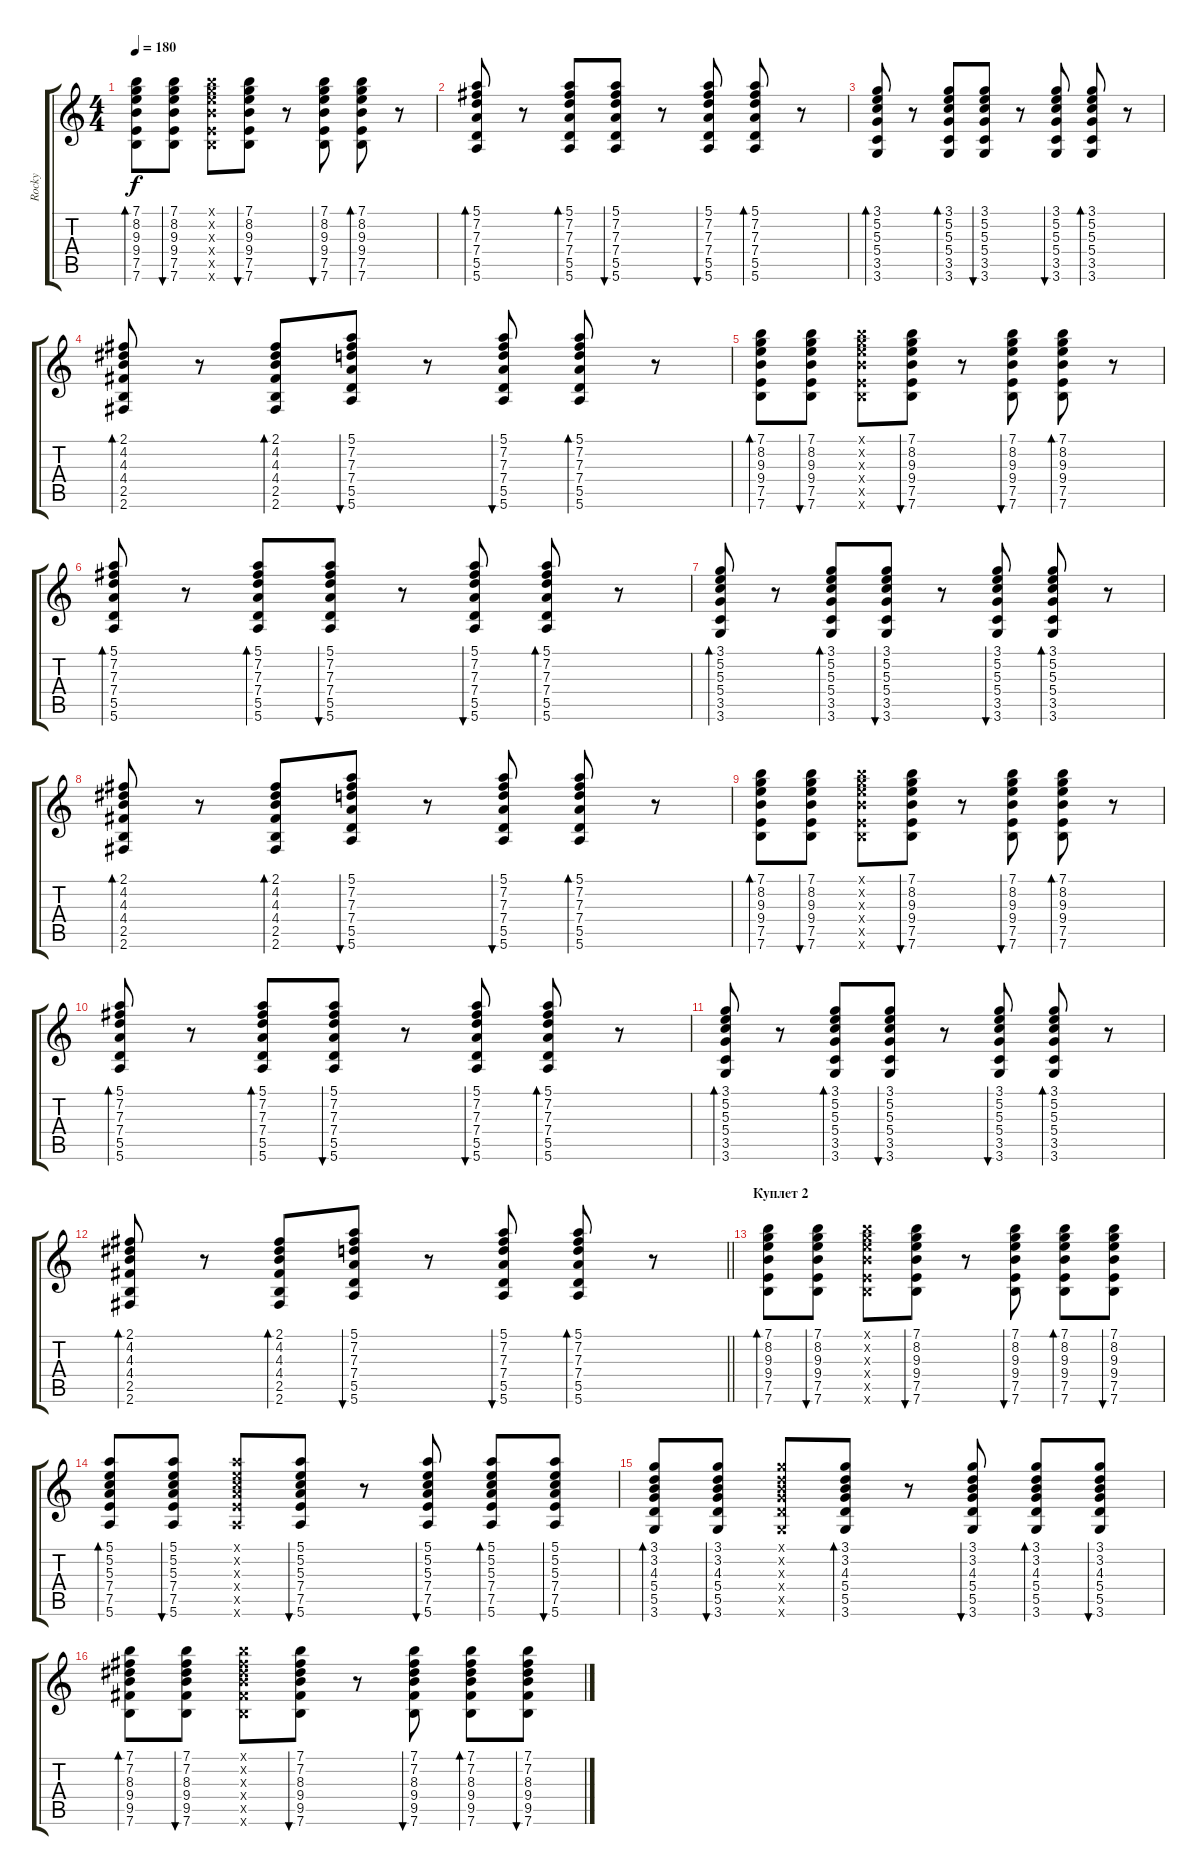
\track ("Rocky" "Rocky") {instrument electricguitarclean}
\staff {score tabs}
\tuning (E4 B3 G3 D3 A2 E2) {hide}
\ts (4 4)
\tempo 180
\clef g2
\ks c
(7.1 8.2 9.3 9.4 7.5 7.6).8{bd 60 dy f} (7.1 8.2 9.3 9.4 7.5 7.6).8{bu 60} (7.1{x} 8.2{x} 9.3{x} 9.4{x} 7.5{x} 7.6{x}).8 (7.1 8.2 9.3 9.4 7.5 7.6).8{bu 60} r.8 (7.1 8.2 9.3 9.4 7.5 7.6).8{bu 60} (7.1 8.2 9.3 9.4 7.5 7.6).8{bd 60} r.8 |
(5.1 7.2 7.3 7.4 5.5 5.6).8{bd 60} r.8 (5.1 7.2 7.3 7.4 5.5 5.6).8{bd 60} (5.1 7.2 7.3 7.4 5.5 5.6).8{bu 60} r.8 (5.1 7.2 7.3 7.4 5.5 5.6).8{bu 60} (5.1 7.2 7.3 7.4 5.5 5.6).8{bd 60} r.8 |
(3.1 5.2 5.3 5.4 3.5 3.6).8{bd 60} r.8 (3.1 5.2 5.3 5.4 3.5 3.6).8{bd 60} (3.1 5.2 5.3 5.4 3.5 3.6).8{bu 60} r.8 (3.1 5.2 5.3 5.4 3.5 3.6).8{bu 60} (3.1 5.2 5.3 5.4 3.5 3.6).8{bd 60} r.8 |
(2.1 4.2 4.3 4.4 2.5 2.6).8{bd 60} r.8 (2.1 4.2 4.3 4.4 2.5 2.6).8{bd 60} (5.1 7.2 7.3 7.4 5.5 5.6).8{bu 60} r.8 (5.1 7.2 7.3 7.4 5.5 5.6).8{bu 60} (5.1 7.2 7.3 7.4 5.5 5.6).8{bd 60} r.8 |
(7.1 8.2 9.3 9.4 7.5 7.6).8{bd 60} (7.1 8.2 9.3 9.4 7.5 7.6).8{bu 60} (7.1{x} 8.2{x} 9.3{x} 9.4{x} 7.5{x} 7.6{x}).8 (7.1 8.2 9.3 9.4 7.5 7.6).8{bu 60} r.8 (7.1 8.2 9.3 9.4 7.5 7.6).8{bu 60} (7.1 8.2 9.3 9.4 7.5 7.6).8{bd 60} r.8 |
(5.1 7.2 7.3 7.4 5.5 5.6).8{bd 60} r.8 (5.1 7.2 7.3 7.4 5.5 5.6).8{bd 60} (5.1 7.2 7.3 7.4 5.5 5.6).8{bu 60} r.8 (5.1 7.2 7.3 7.4 5.5 5.6).8{bu 60} (5.1 7.2 7.3 7.4 5.5 5.6).8{bd 60} r.8 |
(3.1 5.2 5.3 5.4 3.5 3.6).8{bd 60} r.8 (3.1 5.2 5.3 5.4 3.5 3.6).8{bd 60} (3.1 5.2 5.3 5.4 3.5 3.6).8{bu 60} r.8 (3.1 5.2 5.3 5.4 3.5 3.6).8{bu 60} (3.1 5.2 5.3 5.4 3.5 3.6).8{bd 60} r.8 |
(2.1 4.2 4.3 4.4 2.5 2.6).8{bd 60} r.8 (2.1 4.2 4.3 4.4 2.5 2.6).8{bd 60} (5.1 7.2 7.3 7.4 5.5 5.6).8{bu 60} r.8 (5.1 7.2 7.3 7.4 5.5 5.6).8{bu 60} (5.1 7.2 7.3 7.4 5.5 5.6).8{bd 60} r.8 |
(7.1 8.2 9.3 9.4 7.5 7.6).8{bd 60} (7.1 8.2 9.3 9.4 7.5 7.6).8{bu 60} (7.1{x} 8.2{x} 9.3{x} 9.4{x} 7.5{x} 7.6{x}).8 (7.1 8.2 9.3 9.4 7.5 7.6).8{bu 60} r.8 (7.1 8.2 9.3 9.4 7.5 7.6).8{bu 60} (7.1 8.2 9.3 9.4 7.5 7.6).8{bd 60} r.8 |
(5.1 7.2 7.3 7.4 5.5 5.6).8{bd 60} r.8 (5.1 7.2 7.3 7.4 5.5 5.6).8{bd 60} (5.1 7.2 7.3 7.4 5.5 5.6).8{bu 60} r.8 (5.1 7.2 7.3 7.4 5.5 5.6).8{bu 60} (5.1 7.2 7.3 7.4 5.5 5.6).8{bd 60} r.8 |
(3.1 5.2 5.3 5.4 3.5 3.6).8{bd 60} r.8 (3.1 5.2 5.3 5.4 3.5 3.6).8{bd 60} (3.1 5.2 5.3 5.4 3.5 3.6).8{bu 60} r.8 (3.1 5.2 5.3 5.4 3.5 3.6).8{bu 60} (3.1 5.2 5.3 5.4 3.5 3.6).8{bd 60} r.8 |
\barLineRight lightlight
(2.1 4.2 4.3 4.4 2.5 2.6).8{bd 60} r.8 (2.1 4.2 4.3 4.4 2.5 2.6).8{bd 60} (5.1 7.2 7.3 7.4 5.5 5.6).8{bu 60} r.8 (5.1 7.2 7.3 7.4 5.5 5.6).8{bu 60} (5.1 7.2 7.3 7.4 5.5 5.6).8{bd 60} r.8 |
\section ("" "Куплет 2")
(7.1 8.2 9.3 9.4 7.5 7.6).8{bd 30} (7.1 8.2 9.3 9.4 7.5 7.6).8{bu 30} (7.1{x} 8.2{x} 9.3{x} 9.4{x} 7.5{x} 7.6{x}).8 (7.1 8.2 9.3 9.4 7.5 7.6).8{bu 30} r.8 (7.1 8.2 9.3 9.4 7.5 7.6).8{bu 30} (7.1 8.2 9.3 9.4 7.5 7.6).8{bd 30} (7.1 8.2 9.3 9.4 7.5 7.6).8{bu 30} |
(5.1 5.2 5.3 7.4 7.5 5.6).8{bd 30} (5.1 5.2 5.3 7.4 7.5 5.6).8{bu 30} (5.1{x} 5.2{x} 5.3{x} 7.4{x} 7.5{x} 5.6{x}).8 (5.1 5.2 5.3 7.4 7.5 5.6).8{bu 30} r.8 (5.1 5.2 5.3 7.4 7.5 5.6).8{bu 30} (5.1 5.2 5.3 7.4 7.5 5.6).8{bd 30} (5.1 5.2 5.3 7.4 7.5 5.6).8{bu 30} |
(3.1 3.2 4.3 5.4 5.5 3.6).8{bd 30} (3.1 3.2 4.3 5.4 5.5 3.6).8{bu 30} (3.1{x} 3.2{x} 4.3{x} 5.4{x} 5.5{x} 3.6{x}).8 (3.1 3.2 4.3 5.4 5.5 3.6).8{bd 30} r.8 (3.1 3.2 4.3 5.4 5.5 3.6).8{bu 30} (3.1 3.2 4.3 5.4 5.5 3.6).8{bd 30} (3.1 3.2 4.3 5.4 5.5 3.6).8{bu 30} |
(7.1 7.2 8.3 9.4 9.5 7.6).8{bd 30} (7.1 7.2 8.3 9.4 9.5 7.6).8{bu 30} (7.1{x} 7.2{x} 8.3{x} 9.4{x} 9.5{x} 7.6{x}).8 (7.1 7.2 8.3 9.4 9.5 7.6).8{bu 30} r.8 (7.1 7.2 8.3 9.4 9.5 7.6).8{bu 30} (7.1 7.2 8.3 9.4 9.5 7.6).8{bd 30} (7.1 7.2 8.3 9.4 9.5 7.6).8{bu 30}
